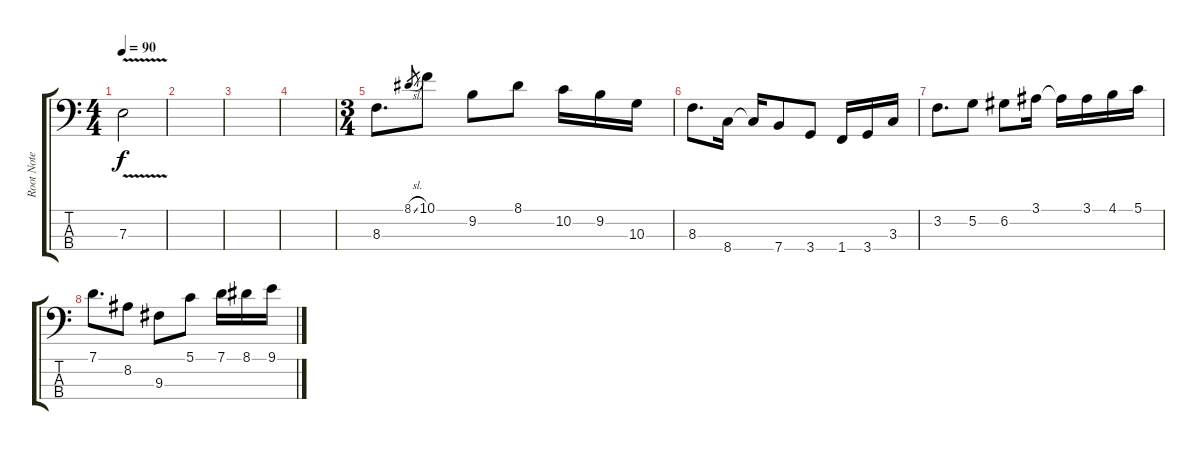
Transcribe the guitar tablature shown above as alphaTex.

\track ("Root Note Maniac" "Root Note ") {instrument electricbassfinger}
\staff {score tabs}
\tuning (G2 D2 A1 E1) {hide}
\ts (4 4)
\tempo 90
\clef f4
\ks c
7.3{v}.2{dy f} |
|
|
|
\ts (3 4)
8.3.8{d} 8.1{sl}.8{gr} 10.1.8 9.2.8 8.1.8 10.2.16 9.2.16 10.3.16 |
8.3.8{d} 8.4.16 8.4{t}.16 7.4.8 3.4.8 1.4.16 3.4.16 3.3.16 |
3.2.8{d} 5.2.8 6.2.8 3.1.16 3.1{t}.16 3.1.16 4.1.16 5.1.16 |
7.1.8{d} 8.2.8 9.3.8 5.1.8 7.1.16 8.1.16 9.1.16
